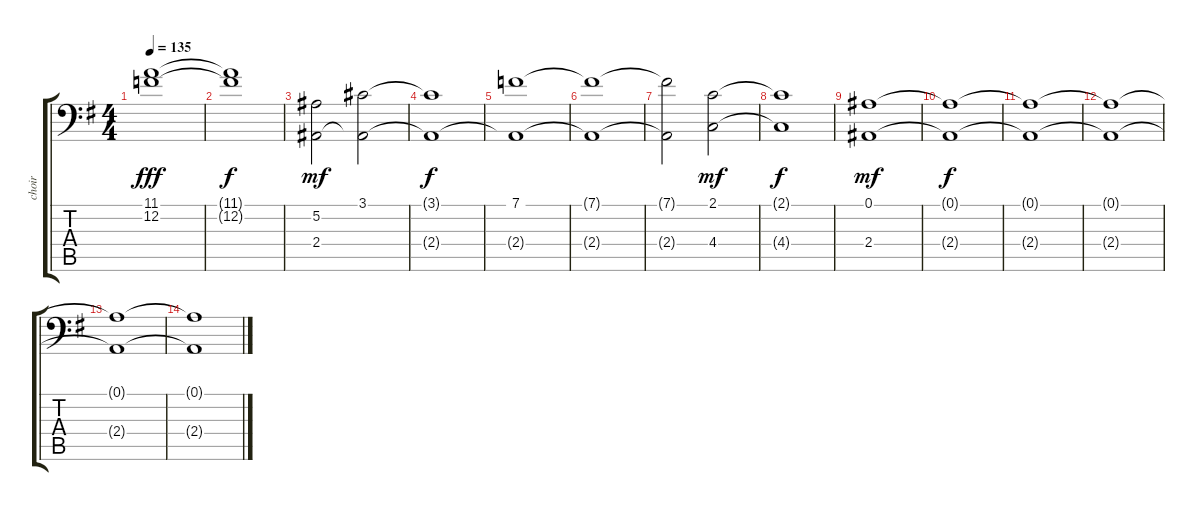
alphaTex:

\track ("choir" "choir") {instrument choiraahs}
\staff {score tabs}
\tuning (Bb3 F3 Db3 Ab2 Eb2 Bb1) {hide}
\ts (4 4)
\tempo 135
\clef f4
\ks eminor
(11.1 12.2).1{dy fff} |
(11.1{t} 12.2{t}).1{dy f} |
(5.2 2.4).2{dy mf} (3.1 2.4{t}).2 |
(3.1{t} 2.4{t}).1{dy f} |
(7.1 2.4{t}).1 |
(7.1{t} 2.4{t}).1 |
(7.1{t} 2.4{t}).2 (2.1 4.4).2{dy mf} |
(2.1{t} 4.4{t}).1{dy f} |
(0.1 2.4).1{dy mf} |
(0.1{t} 2.4{t}).1{dy f} |
(0.1{t} 2.4{t}).1 |
(0.1{t} 2.4{t}).1 |
(0.1{t} 2.4{t}).1 |
(0.1{t} 2.4{t}).1
